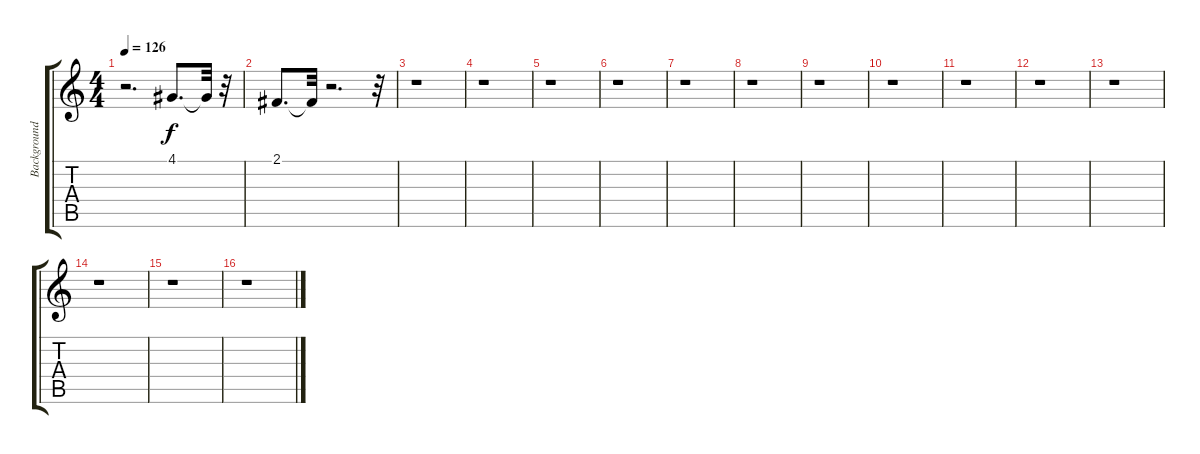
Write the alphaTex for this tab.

\track ("Background Vocals" "Background") {instrument pad4choir}
\staff {score tabs}
\tuning (E4 B3 G3 D3 A2 E2) {hide}
\ts (4 4)
\tempo 126
\clef g2
\ks c
r.2{d dy f} 4.1.8{d} 4.1{t}.32 r.32 |
2.1.8{d} 2.1{t}.32 r.2{d} r.32 |
r.1 |
r.1 |
r.1 |
r.1 |
r.1 |
r.1 |
r.1 |
r.1 |
r.1 |
r.1 |
r.1 |
r.1 |
r.1 |
r.1
